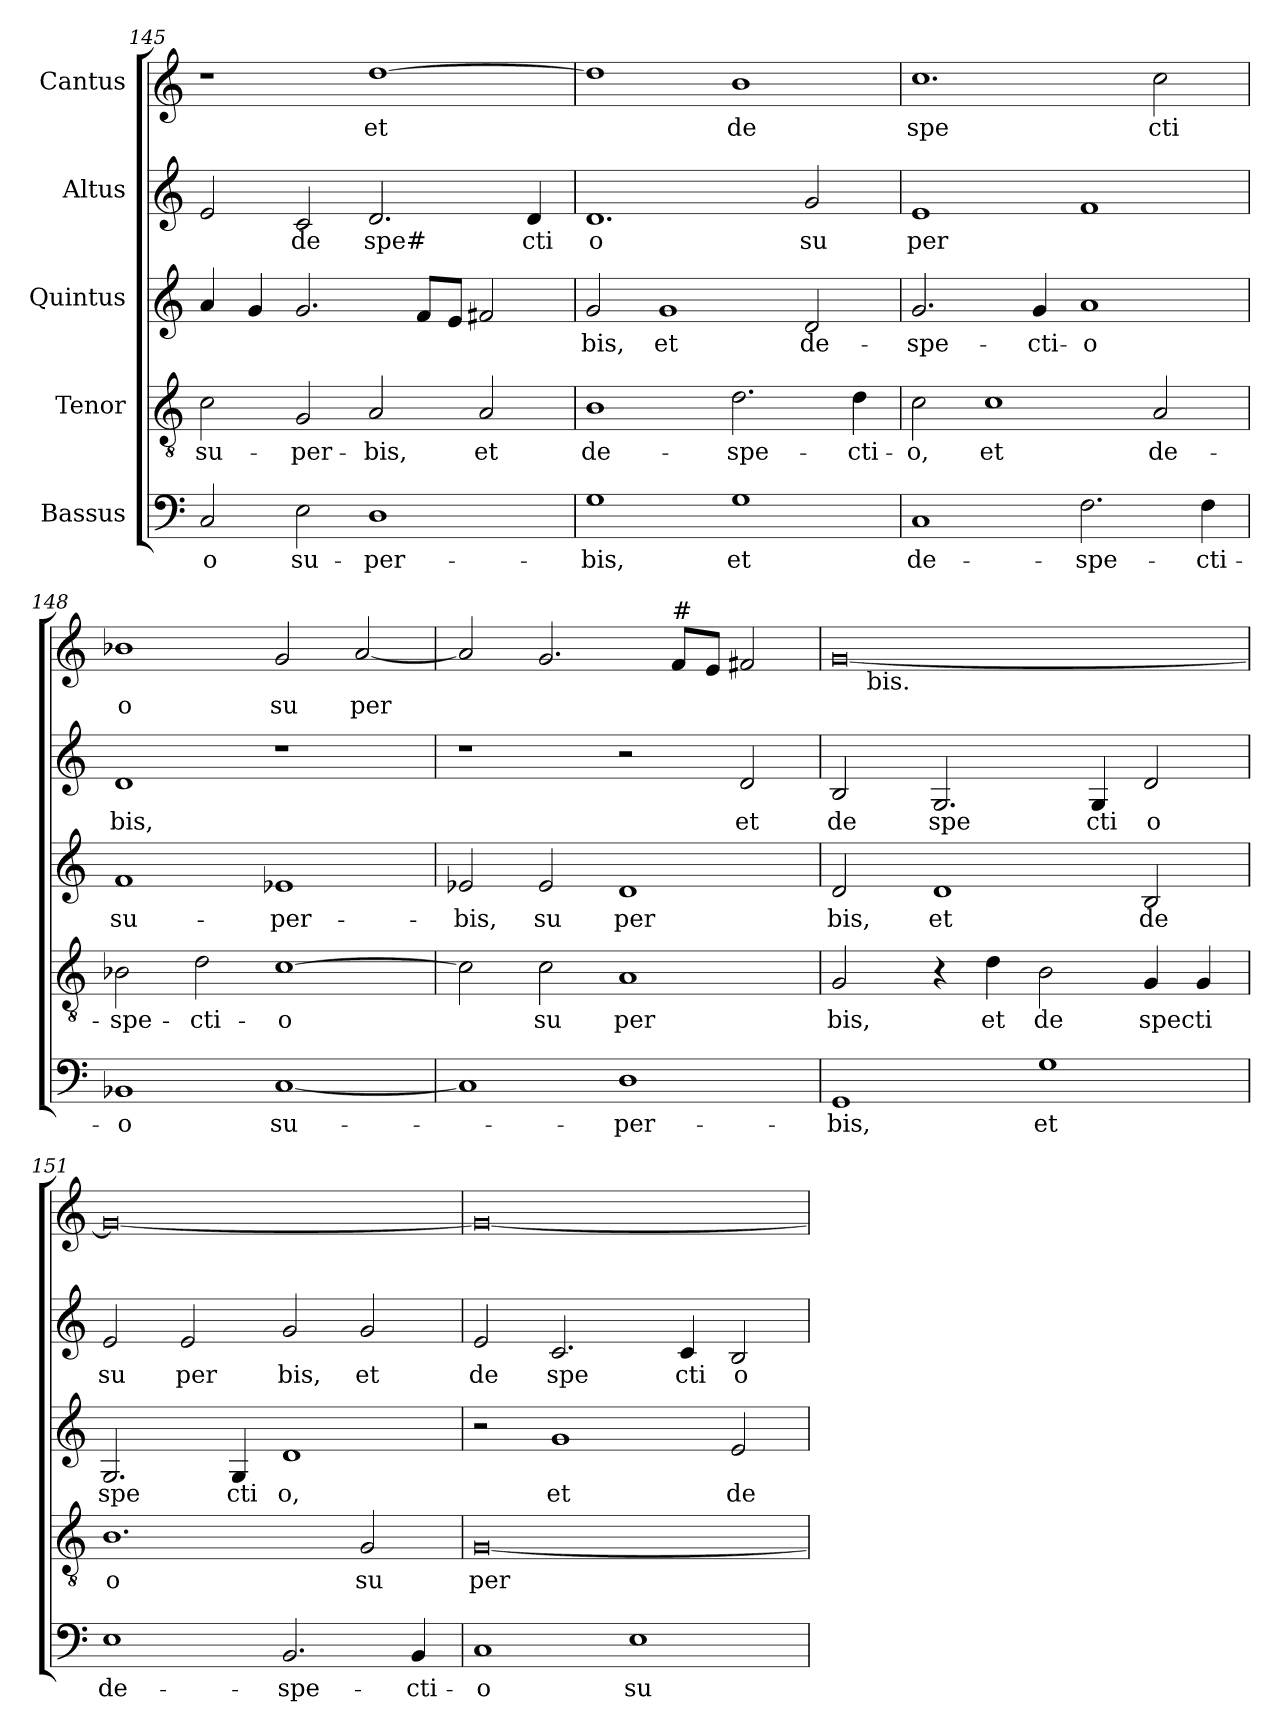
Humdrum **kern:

**kern	**text	**kern	**text	**kern	**text	**kern	**text	**kern	**text
*part5	*part5	*part4	*part4	*part3	*part3	*part2	*part2	*part1	*part1
*staff5	*staff5	*staff4	*staff4	*staff3	*staff3	*staff2	*staff2	*staff1	*staff1
*I"Bassus	*	*I"Tenor	*	*I"Quintus	*	*I"Altus	*	*I"Cantus	*
*clefF4	*	*clefGv2	*	*clefG2	*	*clefG2	*	*clefG2	*
*k[]	*	*k[]	*	*k[]	*	*k[]	*	*k[]	*
=145	=145	=145	=145	=145	=145	=145	=145	=145	=145
!	!LO:LY:b	!	!LO:LY:b	!	!	!	!	!	!
2C/	-o	2c\	su-	4a/	.	2e/	.	1r	.
.	.	.	.	4g/	.	.	.	.	.
!	!LO:LY:b	!	!LO:LY:b	!	!	!	!LO:LY:b	!	!
2E\	su-	2G/	-per-	2.g/	.	2c/	de	.	.
!	!LO:LY:b	!	!LO:LY:b	!	!	!	!LO:LY:b	!	!LO:LY:b
1D	-per-	2A/	-bis,	.	.	2.d/	spe#	[>1dd	et
.	.	.	.	8f/L	.	.	.	.	.
.	.	.	.	8e/J	.	.	.	.	.
!	!	!	!LO:LY:b	!	!	!	!	!	!
.	.	2A/	et	2f#X/	.	.	.	.	.
!	!	!	!	!	!	!	!LO:LY:b	!	!
.	.	.	.	.	.	4d/	cti	.	.
=146	=146	=146	=146	=146	=146	=146	=146	=146	=146
!	!LO:LY:b	!	!LO:LY:b	!	!LO:LY:b	!	!LO:LY:b	!	!
1G	-bis,	1B	de-	2g/	-bis,	1.d	o	1dd]	.
!	!	!	!	!	!LO:LY:b	!	!	!	!
.	.	.	.	1g	et	.	.	.	.
!	!LO:LY:b	!	!LO:LY:b	!	!	!	!	!	!LO:LY:b
1G	et	2.d\	-spe-	.	.	.	.	1b	de
!	!	!	!	!	!LO:LY:b	!	!LO:LY:b	!	!
.	.	.	.	2d/	de-	2g/	su	.	.
!	!	!	!LO:LY:b	!	!	!	!	!	!
.	.	4d\	-cti-	.	.	.	.	.	.
=147	=147	=147	=147	=147	=147	=147	=147	=147	=147
!	!LO:LY:b	!	!LO:LY:b	!	!LO:LY:b	!	!LO:LY:b	!	!LO:LY:b
1C	de-	2c\	-o,	2.g/	-spe-	1e	per	1.cc	spe
!	!	!	!LO:LY:b	!	!	!	!	!	!
.	.	1c	et	.	.	.	.	.	.
!	!	!	!	!	!LO:LY:b	!	!	!	!
.	.	.	.	4g/	-cti-	.	.	.	.
!	!LO:LY:b	!	!	!	!LO:LY:b	!	!	!	!
2.F\	-spe-	.	.	1a	-o	1f	.	.	.
!	!	!	!LO:LY:b	!	!	!	!	!	!LO:LY:b
.	.	2A/	de-	.	.	.	.	2cc\	cti
!	!LO:LY:b	!	!	!	!	!	!	!	!
4F\	-cti-	.	.	.	.	.	.	.	.
=148	=148	=148	=148	=148	=148	=148	=148	=148	=148
!	!LO:LY:b	!	!LO:LY:b	!	!LO:LY:b	!	!LO:LY:b	!	!LO:LY:b
1BB-X	-o	2B-X\	-spe-	1f	su-	1d	bis,	1b-X	o
!	!	!	!LO:LY:b	!	!	!	!	!	!
.	.	2d\	-cti-	.	.	.	.	.	.
!	!LO:LY:b	!	!LO:LY:b	!	!LO:LY:b	!	!	!	!LO:LY:b
[>1C	su-	[<1c	-o	1e-X	-per-	1r	.	2g/	su
!	!	!	!	!	!	!	!	!	!LO:LY:b
.	.	.	.	.	.	.	.	[>2a/	per
!!LO:LB:g=z
=149	=149	=149	=149	=149	=149	=149	=149	=149	=149
!	!	!	!	!	!LO:LY:b	!	!	!	!
1C]	.	2c\]	.	2e-X/	-bis,	1r	.	2a/]	.
!	!	!	!LO:LY:b	!	!LO:LY:b	!	!	!	!
.	.	2c\	su	2e-/	su	.	.	2.g/	.
!	!LO:LY:b	!	!LO:LY:b	!	!LO:LY:b	!	!	!	!
1D	-per-	1A	per	1d	per	2r	.	.	.
!	!	!	!	!	!	!	!	!LO:TX:a:t=#	!
.	.	.	.	.	.	.	.	8f/L	.
.	.	.	.	.	.	.	.	8e/J	.
!	!	!	!	!	!	!	!LO:LY:b	!	!
.	.	.	.	.	.	2d/	et	2f#X/	.
=150	=150	=150	=150	=150	=150	=150	=150	=150	=150
!	!LO:LY:b	!	!LO:LY:b	!	!LO:LY:b	!	!LO:LY:b	!	!
*	*	*	*	*	*	*	*	*^	*
1GG	-bis,	2G/	bis,	2d/	bis,	2B/	de	[<0g	8ryy	.
!	!	!	!	!	!	!	!	!	!LO:TX:b:t=bis.	!
.	.	.	.	.	.	.	.	.	1...ryy	.
!	!	!	!	!	!LO:LY:b	!	!LO:LY:b	!	!	!
.	.	4r	.	1d	et	2.G/	spe	.	.	.
!	!	!	!LO:LY:b	!	!	!	!	!	!	!
.	.	4d\	et	.	.	.	.	.	.	.
!	!LO:LY:b	!	!LO:LY:b	!	!	!	!	!	!	!
1G	et	2B\	de	.	.	.	.	.	.	.
!	!	!	!	!	!	!	!LO:LY:b	!	!	!
.	.	.	.	.	.	4G/	cti	.	.	.
!	!	!	!LO:LY:b	!	!LO:LY:b	!	!LO:LY:b	!	!	!
.	.	4G/	specti	2B/	de	2d/	o	.	.	.
.	.	4G/	.	.	.	.	.	.	.	.
=151	=151	=151	=151	=151	=151	=151	=151	=151	=151	=151
!	!LO:LY:b	!	!LO:LY:b	!	!LO:LY:b	!	!LO:LY:b	!	!	!
*	*	*	*	*	*	*	*	*v	*v	*
1E	de-	1.B	o	2.G/	spe	2e/	su	0g_	.
!	!	!	!	!	!	!	!LO:LY:b	!	!
.	.	.	.	.	.	2e/	per	.	.
!	!	!	!	!	!LO:LY:b	!	!	!	!
.	.	.	.	4G/	cti	.	.	.	.
!	!LO:LY:b	!	!	!	!LO:LY:b	!	!LO:LY:b	!	!
2.BB/	-spe-	.	.	1d	o,	2g/	bis,	.	.
!	!	!	!LO:LY:b	!	!	!	!LO:LY:b	!	!
.	.	2G/	su	.	.	2g/	et	.	.
!	!LO:LY:b	!	!	!	!	!	!	!	!
4BB/	-cti-	.	.	.	.	.	.	.	.
=152	=152	=152	=152	=152	=152	=152	=152	=152	=152
!	!LO:LY:b	!	!LO:LY:b	!	!	!	!LO:LY:b	!	!
1C	-o	[<0G	per	2r	.	2e/	de	0g_	.
!	!	!	!	!	!LO:LY:b	!	!LO:LY:b	!	!
.	.	.	.	1g	et	2.c/	spe	.	.
!	!LO:LY:b	!	!	!	!	!	!	!	!
1E	su-	.	.	.	.	.	.	.	.
!	!	!	!	!	!	!	!LO:LY:b	!	!
.	.	.	.	.	.	4c/	cti	.	.
!	!	!	!	!	!LO:LY:b	!	!LO:LY:b	!	!
.	.	.	.	2e/	de	2B/	o	.	.
=	=	=	=	=	=	=	=	=	=
*-	*-	*-	*-	*-	*-	*-	*-	*-	*-
